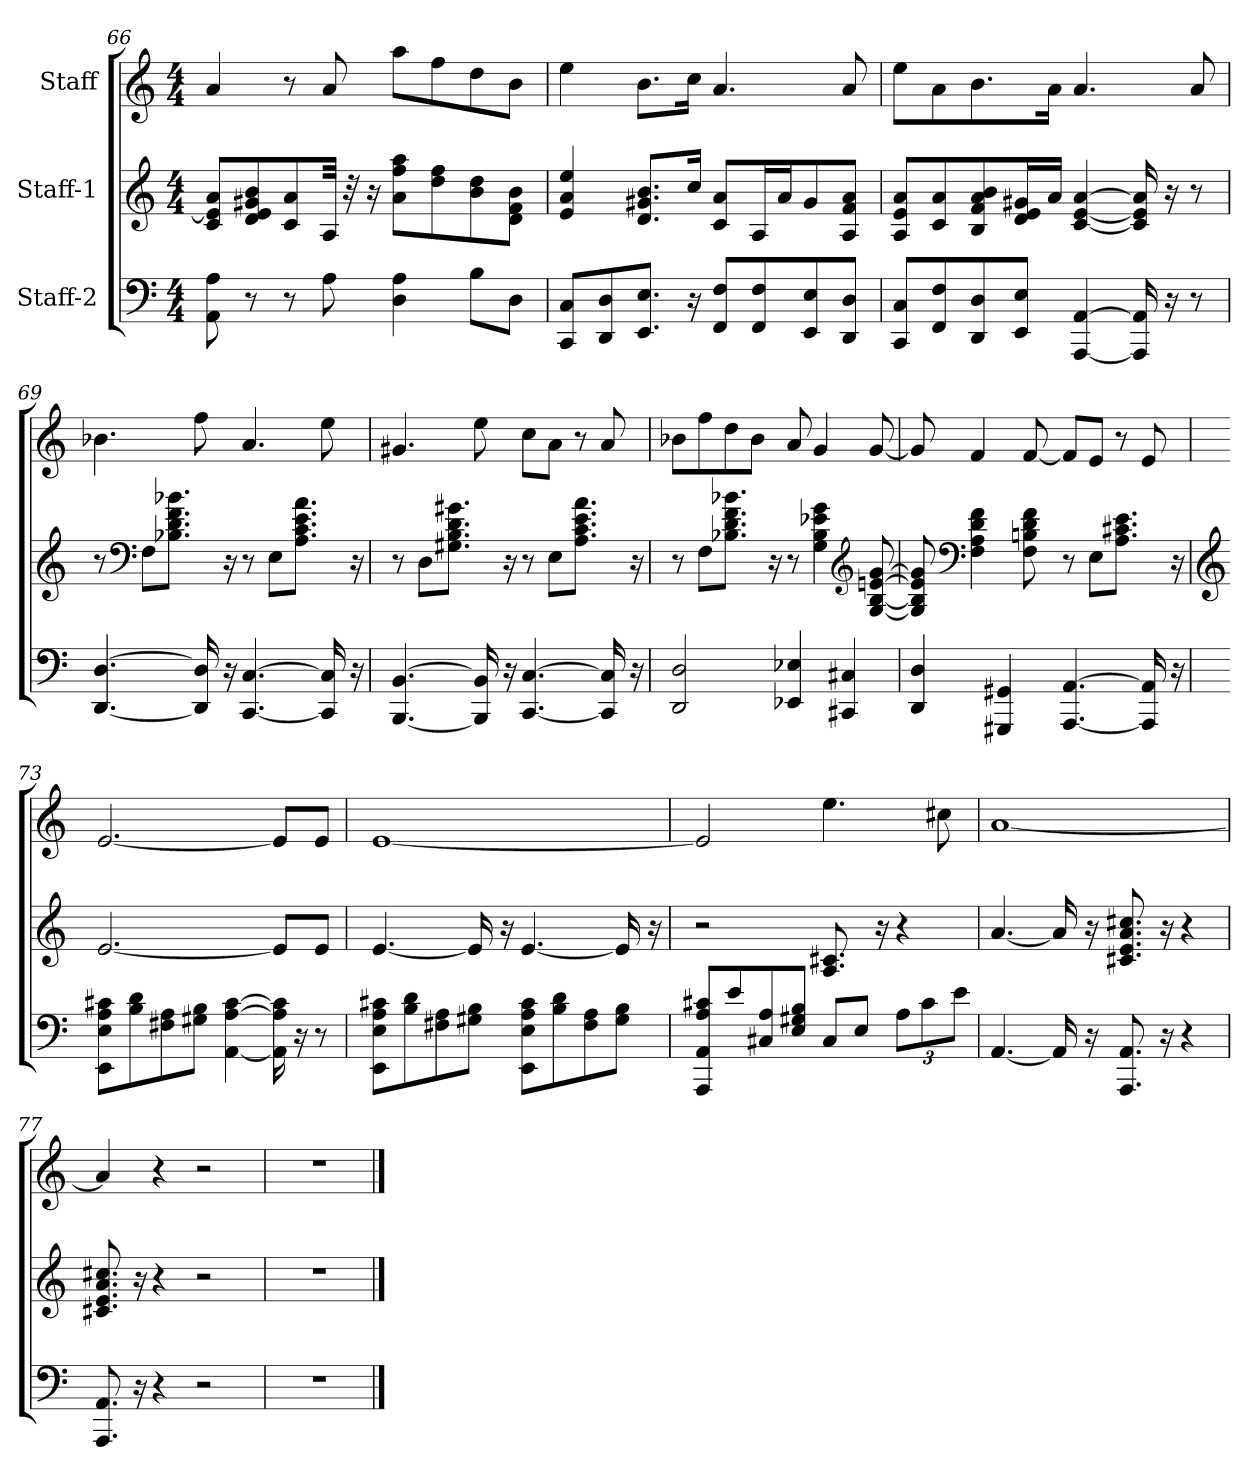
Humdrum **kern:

**kern	**kern	**kern
*part3	*part2	*part1
*staff3	*staff2	*staff1
*I"Staff-2	*I"Staff-1	*I"Staff
*clefF4	*clefG2	*clefG2
*k[]	*k[]	*k[]
*M4/4	*M4/4	*M4/4
=66	=66	=66
8AA\ 8A\	8c/ 8e/] 8a/L	4a/
8r	8d/ 8e/ 8g#X/ 8b/	.
8r	8c/ 8a/	8r
8A\	32A/Jkk	8a/
.	32r	.
.	16r	.
4D\ 4A\	8a\ 8ff\ 8aa\L	8aa\L
.	8dd\ 8ff\	8ff\
8B\L	8b\ 8dd\	8dd\
8D\J	8d\ 8f\ 8b\J	8b\J
!!LO:PB:g=z
=67	=67	=67
8CC/ 8C/L	4e/ 4a/ 4ee/	4ee\
8DD/ 8D/	.	.
8.EE/ 8.E/J	8.d/ 8.g#X/ 8.b/L	8.b\L
16r	16cc/Jk	16cc\Jk
8FF/ 8F/L	8c/ 8a/L	4.a/
8FF/ 8F/	16A/L	.
.	16a/J	.
8EE/ 8E/	8g#/	.
8DD/ 8D/J	8A/ 8f/ 8a/J	8a/
=68	=68	=68
8CC/ 8C/L	8A/ 8e/ 8a/L	8ee\L
8FF/ 8F/	8c/ 8a/	8a\
8DD/ 8D/	8B/ 8f/ 8a/ 8b/	8.b\
8EE/ 8E/J	16d/ 16e/ 16g#X/L	.
.	16a/JJ	16a\Jk
[4AAA/ [4AA/	[4c/ [4e/ [4a/	4.a/
16AAA/] 16AA/]	16c/] 16e/] 16a/]	.
16r	16r	.
8r	8r	8a/
=69	=69	=69
[4.DD/ [4.D/	8r	4.b-X\
*	*clefF4	*
.	8F\L	.
.	8.B-X\ 8.d\ 8.f\ 8.b-X\J	.
16DD/] 16D/]	.	8ff\
16r	16r	.
[4.CC/ [4.C/	8r	4.a/
.	8E\L	.
.	8.A\ 8.c\ 8.e\ 8.a\J	.
16CC/] 16C/]	.	8ee\
16r	16r	.
!!LO:LB:g=z
=70	=70	=70
[4.BBB/ [4.BB/	8r	4.g#X/
.	8D\L	.
.	8.G#X\ 8.B\ 8.d\ 8.g#X\J	.
16BBB/] 16BB/]	.	8ee\
16r	16r	.
[4.CC/ [4.C/	8r	8cc\L
.	8E\L	8a\J
.	8.A\ 8.c\ 8.e\ 8.a\J	8r
16CC/] 16C/]	.	8a/
16r	16r	.
=71	=71	=71
2DD/ 2D/	8r	8b-X\L
.	8F\L	8ff\
.	8.B-X\ 8.d\ 8.f\ 8.b-X\J	8dd\
.	.	8b-\J
.	16r	.
4EE-X/ 4E-X/	8r	8a/
.	4G\ 4B-\ 4e-X\ 4g\	4g/
4CC#X/ 4C#X/	.	.
*	*clefG2	*
.	[8G/ [8B-/ [8en/ [8g/	[8g/
=72	=72	=72
4DD/ 4D/	8G/] 8B-/] 8e/] 8g/]	8g/]
*	*clefF4	*
.	4F\ 4A\ 4d\ 4f\	4f/
4GGG#X/ 4GG#X/	.	.
.	8F\ 8Bn\ 8d\ 8f\	[8f/
[4.AAA/ [4.AA/	8r	8f/L]
.	8E\L	8e/J
.	8.A\ 8.c#X\ 8.e\J	8r
16AAA/] 16AA/]	.	8e/
16r	16r	.
!!LO:LB:g=z
=73	=73	=73
*	*clefG2	*
8EE\ 8E\ 8A\ 8c#X\L	[2.e/	[2.e/
8B\ 8d\	.	.
8F#X\ 8A\	.	.
8G#X\ 8B\J	.	.
[4AA\ [4A\ [4c#\	.	.
16AA\] 16A\] 16c#\]	8e/L]	8e/L]
16r	.	.
8r	8e/J	8e/J
=74	=74	=74
8EE\ 8E\ 8A\ 8c#X\L	[4.e/	[1e
8B\ 8d\	.	.
8F#X\ 8A\	.	.
8G#X\ 8B\J	16e/]	.
.	16r	.
8EE\ 8E\ 8A\ 8c#\L	[4.e/	.
8B\ 8d\	.	.
8F#\ 8A\	.	.
8G#\ 8B\J	16e/]	.
.	16r	.
=75	=75	=75
8AAA/ 8AA/ 8A/ 8c#X/L	2r	2e/]
8e/	.	.
8C#X/ 8A/	.	.
8E/ 8G#X/ 8B/J	.	.
8C#/L	8.A/ 8.c#X/	4.ee\
8E/J	.	.
.	16r	.
*Xbrackettup	*	*
12A\L	4r	.
12c#\	.	.
.	.	8cc#X\
12e\J	.	.
=76	=76	=76
[4.AA/	[4.a/	[1a
16AA/]	16a/]	.
16r	16r	.
8.AAA/ 8.AA/	8.c#X/ 8.e/ 8.a/ 8.cc#X/	.
16r	16r	.
4r	4r	.
!!LO:LB:g=z
=77	=77	=77
8.AAA/ 8.AA/	8.c#X/ 8.e/ 8.a/ 8.cc#X/	4a/]
16r	16r	.
4r	4r	4r
2r	2r	2r
=78	=78	=78
1r	1r	1r
==	==	==
*-	*-	*-
